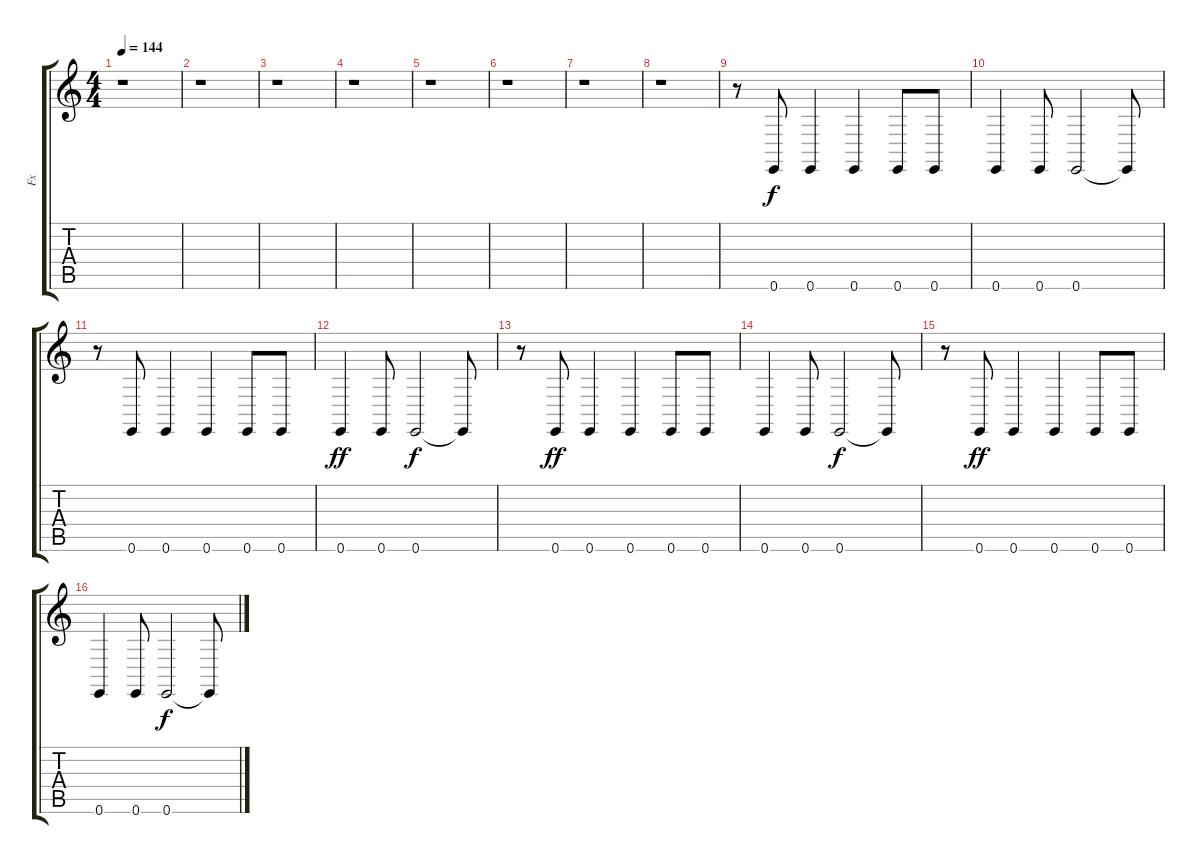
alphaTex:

\track ("Fx" "Fx") {instrument pad6metallic}
\staff {score tabs}
\tuning (E4 B3 G3 D3 A2 E2) {hide}
\ts (4 4)
\tempo 144
\clef g2
\ks c
r.1{dy f} |
r.1 |
r.1 |
r.1 |
r.1 |
r.1 |
r.1 |
r.1 |
r.8 0.6.8 0.6.4 0.6.4 0.6.8 0.6.8 |
0.6.4 0.6.8 0.6.2 0.6{t}.8 |
r.8 0.6.8 0.6.4 0.6.4 0.6.8 0.6.8 |
0.6.4{dy ff} 0.6.8 0.6.2{dy f} 0.6{t}.8 |
r.8 0.6.8{dy ff} 0.6.4 0.6.4 0.6.8 0.6.8 |
0.6.4 0.6.8 0.6.2{dy f} 0.6{t}.8 |
r.8 0.6.8{dy ff} 0.6.4 0.6.4 0.6.8 0.6.8 |
0.6.4 0.6.8 0.6.2{dy f} 0.6{t}.8
